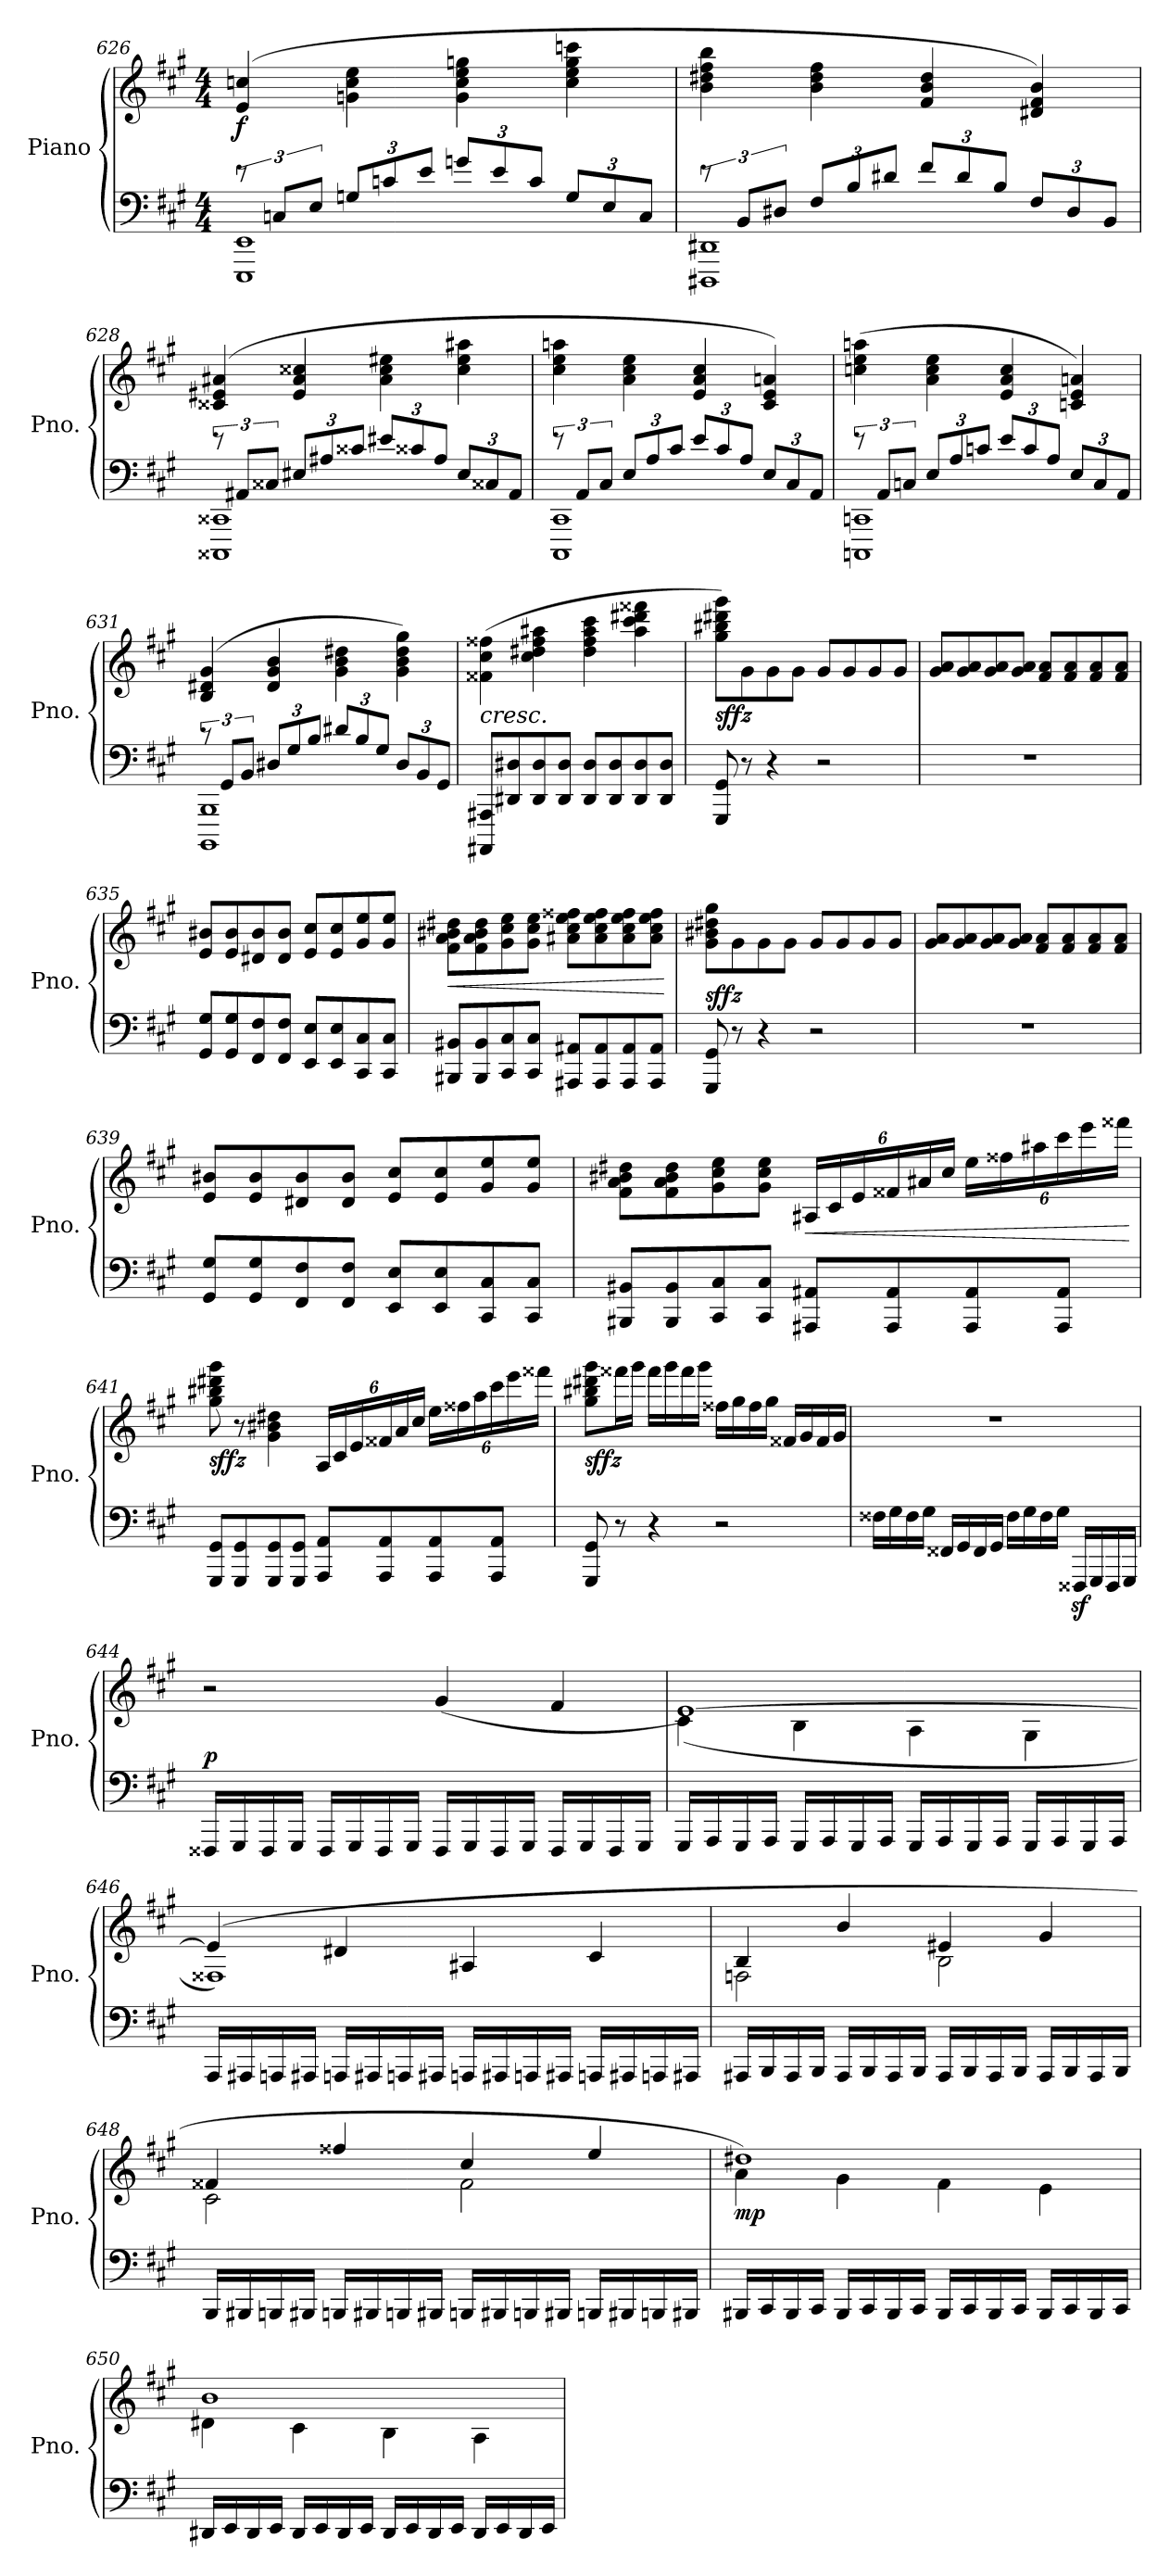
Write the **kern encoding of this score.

**kern	**kern	**dynam
*part1	*part1	*part1
*staff2	*staff1	*staff1/2
*I"Piano	*	*
*I'Pno.	*	*
*clefF4	*clefG2	*
*k[f#c#g#]	*k[f#c#g#]	*
*M4/4	*M4/4	*
=626	=626	=626
*^	*	*
!	!	!	!LO:DY:b
12r	1EEE 1EE	(4e/ 4ccn/	f
12Cn/L	.	.	.
12E/J	.	.	.
*Xbrackettup	*	*	*
12Gn/L	.	4gn\ 4cc\ 4ee\	.
12cn/	.	.	.
12e/J	.	.	.
12gn/L	.	4g\ 4cc\ 4ee\ 4ggn\	.
12e/	.	.	.
12c/J	.	.	.
12G/L	.	4cc\ 4ee\ 4gg\ 4cccn\	.
12E/	.	.	.
12C/J	.	.	.
=627	=627	=627	=627
*brackettup	*	*	*
12r	1DDD#X 1DD#X	4b\ 4dd#X\ 4ff#\ 4bb\	.
12BB/L	.	.	.
12D#X/J	.	.	.
*Xbrackettup	*	*	*
12F#/L	.	4b\ 4dd#\ 4ff#\	.
12B/	.	.	.
12d#X/J	.	.	.
12f#/L	.	4f#/ 4b/ 4dd#/	.
12d#/	.	.	.
12B/J	.	.	.
12F#/L	.	4d#X/ 4f#/ 4b/)	.
12D#/	.	.	.
12BB/J	.	.	.
!!LO:LB:g=z
=628	=628	=628	=628
*brackettup	*	*	*
12r	1CCC##X 1CC##X	(4c##X/ 4e#X/ 4a#X/	.
12AA#X/L	.	.	.
12C##X/J	.	.	.
*Xbrackettup	*	*	*
12E#X/L	.	4e#/ 4a#/ 4cc##X/	.
12A#X/	.	.	.
12c##X/J	.	.	.
12e#X/L	.	4a#\ 4cc##\ 4ee#X\	.
12c##X/	.	.	.
12A#/J	.	.	.
12E#/L	.	4cc##\ 4ee#\ 4aa#X\	.
12C##X/	.	.	.
12AA#/J	.	.	.
=629	=629	=629	=629
*brackettup	*	*	*
12r	1CCC# 1CC#	4cc#\ 4ee\ 4aan\	.
12AA/L	.	.	.
12C#/J	.	.	.
*Xbrackettup	*	*	*
12E/L	.	4a\ 4cc#\ 4ee\	.
12A/	.	.	.
12c#/J	.	.	.
12e/L	.	4e/ 4a/ 4cc#/	.
12c#/	.	.	.
12A/J	.	.	.
12E/L	.	4c#/ 4e/ 4an/)	.
12C#/	.	.	.
12AA/J	.	.	.
!!LO:LB:g=z
=630	=630	=630	=630
*brackettup	*	*	*
12r	1CCCn 1CCn	(4ccn\ 4ee\ 4aan\	.
12AA/L	.	.	.
12Cn/J	.	.	.
*Xbrackettup	*	*	*
12E/L	.	4a\ 4cc\ 4ee\	.
12A/	.	.	.
12cn/J	.	.	.
12e/L	.	4e/ 4a/ 4cc/	.
12c/	.	.	.
12A/J	.	.	.
12E/L	.	4cn/ 4e/ 4an/)	.
12C/	.	.	.
12AA/J	.	.	.
=631	=631	=631	=631
*brackettup	*	*	*
12r	1BBBB 1BBB	(4B/ 4d#X/ 4g#/	.
12GG#/L	.	.	.
12BB/J	.	.	.
*Xbrackettup	*	*	*
12D#X/L	.	4d#/ 4g#/ 4b/	.
12G#/	.	.	.
12B/J	.	.	.
12d#X/L	.	4g#\ 4b\ 4dd#X\	.
12B/	.	.	.
12G#/J	.	.	.
12D#/L	.	4g#\ 4b\ 4dd#\ 4gg#\)	.
12BB/	.	.	.
12GG#/J	.	.	.
*v	*v	*	*
=632	=632	=632
!	!	!LO:HP:b
8AAAA#X/ 8AAA#X/L	(4f##X\ 4cc#\ 4ff##X\	<
8DD#X/ 8D#X/	.	.
8DD#/ 8D#/	4cc#\ 4dd#X\ 4ff##\ 4aa#X\	.
8DD#/ 8D#/J	.	.
8DD#/ 8D#/L	4dd#\ 4ff##\ 4aa#\ 4ccc#\	.
8DD#/ 8D#/	.	.
8DD#/ 8D#/	4aa#\ 4ccc#\ 4ddd#X\ 4fff##X\	.
8DD#/ 8D#/J	.	.
!!LO:PB:g=z
=633	=633	=633
!	!	!LO:DY:b
8GGG#/ 8GG#/	8gg#\ 8bb#X\ 8ddd#X\ 8ggg#\L)	sffz
8r	8g#\	.
4r	8g#\	.
.	8g#\J	.
2r	8g#/L	.
.	8g#/	.
.	8g#/	.
.	8g#/J	.
=634	=634	=634
1r	8g#/ 8a/L	.
.	8g#/ 8a/	.
.	8g#/ 8a/	.
.	8g#/ 8a/J	.
.	8f#/ 8a/L	.
.	8f#/ 8a/	.
.	8f#/ 8a/	.
.	8f#/ 8a/J	.
=635	=635	=635
8GG#/ 8G#/L	8e/ 8b#X/L	.
8GG#/ 8G#/	8e/ 8b#/	.
8FF#/ 8F#/	8d#X/ 8b#/	.
8FF#/ 8F#/J	8d#/ 8b#/J	.
8EE/ 8E/L	8e/ 8cc#/L	.
8EE/ 8E/	8e/ 8cc#/	.
8CC#/ 8C#/	8g#/ 8ee/	.
8CC#/ 8C#/J	8g#/ 8ee/J	.
!!LO:LB:g=z
=636	=636	=636
!	!	!LO:HP:b
8BBB#X/ 8BB#X/L	8f#\ 8a\ 8b#X\ 8dd#X\L	<
8BBB#/ 8BB#/	8f#\ 8a\ 8b#\ 8dd#\	.
8CC#/ 8C#/	8g#\ 8cc#\ 8ee\	.
8CC#/ 8C#/J	8g#\ 8cc#\ 8ee\J	.
8AAA#X/ 8AA#X/L	8a#X\ 8cc#\ 8ee\ 8ff##X\L	.
8AAA#/ 8AA#/	8a#\ 8cc#\ 8ee\ 8ff##\	.
8AAA#/ 8AA#/	8a#\ 8cc#\ 8ee\ 8ff##\	.
8AAA#/ 8AA#/J	8a#\ 8cc#\ 8ee\ 8ff##\J	.
.	.	[
=637	=637	=637
!	!	!LO:DY:a=2
8GGG#/ 8GG#/	8g#\ 8b#X\ 8dd#X\ 8gg#\L	sffz
8r	8g#\	.
4r	8g#\	.
.	8g#\J	.
2r	8g#/L	.
.	8g#/	.
.	8g#/	.
.	8g#/J	.
=638	=638	=638
1r	8g#/ 8a/L	.
.	8g#/ 8a/	.
.	8g#/ 8a/	.
.	8g#/ 8a/J	.
.	8f#/ 8a/L	.
.	8f#/ 8a/	.
.	8f#/ 8a/	.
.	8f#/ 8a/J	.
!!LO:LB:g=z
=639	=639	=639
8GG#/ 8G#/L	8e/ 8b#X/L	.
8GG#/ 8G#/	8e/ 8b#/	.
8FF#/ 8F#/	8d#X/ 8b#/	.
8FF#/ 8F#/J	8d#/ 8b#/J	.
8EE/ 8E/L	8e/ 8cc#/L	.
8EE/ 8E/	8e/ 8cc#/	.
8CC#/ 8C#/	8g#/ 8ee/	.
8CC#/ 8C#/J	8g#/ 8ee/J	.
=640	=640	=640
8BBB#X/ 8BB#X/L	8f#\ 8a\ 8b#X\ 8dd#X\L	.
8BBB#/ 8BB#/	8f#\ 8a\ 8b#\ 8dd#\	.
8CC#/ 8C#/	8g#\ 8cc#\ 8ee\	.
8CC#/ 8C#/J	8g#\ 8cc#\ 8ee\J	.
*	*Xbrackettup	*
!	!	!LO:HP:b
8AAA#X/ 8AA#X/L	24A#X/LL	<
.	24c#/	.
.	24e/	.
8AAA#/ 8AA#/	24f##X/	.
.	24a#X/	.
.	24cc#/JJ	.
8AAA#/ 8AA#/	24ee\LL	.
.	24ff##X\	.
.	24aa#X\	.
8AAA#/ 8AA#/J	24ccc#\	.
.	24eee\	.
.	24fff##X\JJ	.
.	.	[
!!LO:LB:g=z
=641	=641	=641
!	!	!LO:DY:b
8GGG#/ 8GG#/L	8gg#\ 8bb#X\ 8ddd#X\ 8ggg#\	sffz
8GGG#/ 8GG#/	8r	.
8GGG#/ 8GG#/	4g#\ 4b#X\ 4dd#X\	.
8GGG#/ 8GG#/J	.	.
8AAA/ 8AA/L	24A/LL	.
.	24c#/	.
.	24e/	.
8AAA/ 8AA/	24f##X/	.
.	24a/	.
.	24cc#/JJ	.
8AAA/ 8AA/	24ee\LL	.
.	24ff##X\	.
.	24aa\	.
8AAA/ 8AA/J	24ccc#\	.
.	24eee\	.
.	24fff##X\JJ	.
.	.	[
=642	=642	=642
!	!	!LO:DY:b
8GGG#/ 8GG#/	8gg#\ 8bb#X\ 8ddd#X\ 8ggg#\L	sffz
8r	16fff##X\L	.
.	16ggg#\JJ	.
4r	16fff##\LL	.
.	16ggg#\	.
.	16fff##\	.
.	16ggg#\JJ	.
2r	16ff##X\LL	.
.	16gg#\	.
.	16ff##\	.
.	16gg#\JJ	.
.	16f##X/LL	.
.	16g#/	.
.	16f##/	.
.	16g#/JJ	.
!!LO:LB:g=z
=643	=643	=643
16F##X\LL	1r	.
16G#\	.	.
16F##\	.	.
16G#\JJ	.	.
16FF##X/LL	.	.
16GG#/	.	.
16FF##/	.	.
16GG#/JJ	.	.
16F##\LL	.	.
16G#\	.	.
16F##\	.	.
16G#\JJ	.	.
16FFF##Xz>/LL	.	.
16GGG#/	.	.
16FFF##/	.	.
16GGG#/JJ	.	.
=644	=644	=644
!	!	!LO:DY:a=2
16FFF##X/LL	2r	p
16GGG#/	.	.
16FFF##/	.	.
16GGG#/JJ	.	.
16FFF##/LL	.	.
16GGG#/	.	.
16FFF##/	.	.
16GGG#/JJ	.	.
16FFF##/LL	(4g#/	.
16GGG#/	.	.
16FFF##/	.	.
16GGG#/JJ	.	.
16FFF##/LL	4f#/	.
16GGG#/	.	.
16FFF##/	.	.
16GGG#/JJ	.	.
!!LO:PB:g=z
=645	=645	=645
*	*^	*
16GGG#/LL	[1e)	(4c#\	.
16AAA/	.	.	.
16GGG#/	.	.	.
16AAA/JJ	.	.	.
16GGG#/LL	.	4B\	.
16AAA/	.	.	.
16GGG#/	.	.	.
16AAA/JJ	.	.	.
16GGG#/LL	.	4A\	.
16AAA/	.	.	.
16GGG#/	.	.	.
16AAA/JJ	.	.	.
16GGG#/LL	.	4G#\	.
16AAA/	.	.	.
16GGG#/	.	.	.
16AAA/JJ	.	.	.
=646	=646	=646	=646
16AAA/LL	(4e/]	1F##X)	.
16AAA#X/	.	.	.
16AAAn/	.	.	.
16AAA#X/JJ	.	.	.
16AAAn/LL	4d#X/	.	.
16AAA#X/	.	.	.
16AAAn/	.	.	.
16AAA#X/JJ	.	.	.
16AAAn/LL	4A#X/	.	.
16AAA#X/	.	.	.
16AAAn/	.	.	.
16AAA#X/JJ	.	.	.
16AAAn/LL	4c#/	.	.
16AAA#X/	.	.	.
16AAAn/	.	.	.
16AAA#X/JJ	.	.	.
!!LO:LB:g=z	!!
=647	=647	=647	=647
16AAA#X/LL	4B/	2Fn\	.
16BBB/	.	.	.
16AAA#/	.	.	.
16BBB/JJ	.	.	.
16AAA#/LL	4b/	.	.
16BBB/	.	.	.
16AAA#/	.	.	.
16BBB/JJ	.	.	.
16AAA#/LL	4e#X/	2B\	.
16BBB/	.	.	.
16AAA#/	.	.	.
16BBB/JJ	.	.	.
16AAA#/LL	4g#/	.	.
16BBB/	.	.	.
16AAA#/	.	.	.
16BBB/JJ	.	.	.
=648	=648	=648	=648
16BBB/LL	4f##X/	2c#\	.
16BBB#X/	.	.	.
16BBBn/	.	.	.
16BBB#X/JJ	.	.	.
16BBBn/LL	4ff##X/	.	.
16BBB#X/	.	.	.
16BBBn/	.	.	.
16BBB#X/JJ	.	.	.
16BBBn/LL	4cc#/	2f##\	.
16BBB#X/	.	.	.
16BBBn/	.	.	.
16BBB#X/JJ	.	.	.
16BBBn/LL	4ee/	.	.
16BBB#X/	.	.	.
16BBBn/	.	.	.
16BBB#X/JJ	.	.	.
!!LO:LB:g=z	!!
=649	=649	=649	=649
!	!	!	!LO:DY:b
16BBB#X/LL	1dd#X)	4a\	mp
16CC#/	.	.	.
16BBB#/	.	.	.
16CC#/JJ	.	.	.
16BBB#/LL	.	4g#\	.
16CC#/	.	.	.
16BBB#/	.	.	.
16CC#/JJ	.	.	.
16BBB#/LL	.	4f#\	.
16CC#/	.	.	.
16BBB#/	.	.	.
16CC#/JJ	.	.	.
16BBB#/LL	.	4e\	.
16CC#/	.	.	.
16BBB#/	.	.	.
16CC#/JJ	.	.	.
=650	=650	=650	=650
16DD#X/LL	1b	4d#X\	.
16EE/	.	.	.
16DD#/	.	.	.
16EE/JJ	.	.	.
16DD#/LL	.	4c#\	.
16EE/	.	.	.
16DD#/	.	.	.
16EE/JJ	.	.	.
16DD#/LL	.	4B\	.
16EE/	.	.	.
16DD#/	.	.	.
16EE/JJ	.	.	.
16DD#/LL	.	4A\	.
16EE/	.	.	.
16DD#/	.	.	.
16EE/JJ	.	.	.
*	*v	*v	*
=	=	=
*-	*-	*-
